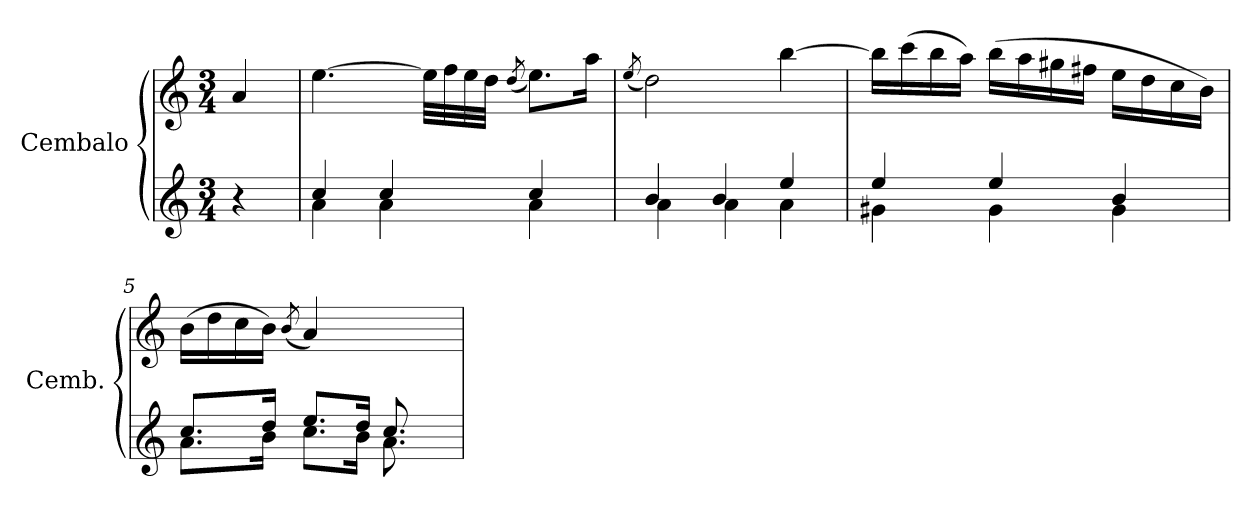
**kern	**kern
*part1	*part1
*staff2	*staff1
*I"Cembalo	*
*I'Cemb.	*
*clefG2	*clefG2
*k[]	*k[]
*M3/4	*M3/4
=1	=1
4r	4a/
=2	=2
*^	*
4cc/	4a\	[4.ee\
4cc/	4a\	.
.	.	32ee\LLL]
.	.	32ff\
.	.	32ee\
.	.	32dd\JJJ
.	.	(8qdd/
4cc/	4a\	8.ee\L)
.	.	16aa\Jk
=3	=3	=3
.	.	(8qee/
4b/	4a\	2dd\)
4b/	4a\	.
4ee/	4a\	[4bb\
=4	=4	=4
4ee/	4g#X\	16bb\LL]
.	.	(16ccc\
.	.	16bb\
.	.	16aa\JJ)
4ee/	4g#\	(16bb\LL
.	.	16aa\
.	.	16gg#X\
.	.	16ff#X\JJ
4b/	4g#\	16ee\LL
.	.	16dd\
.	.	16cc\
.	.	16b\JJ)
=5	=5	=5
8.cc/L	8.a\L	(16b\LL
.	.	16dd\
.	.	16cc\
16dd/Jk	16b\Jk	16b\JJ)
.	.	(8qb/
8.ee/L	8.cc\L	4a/)
16dd/Jk	16b\Jk	.
8.cc/	8.a\	4ryy
16ryy	16ryy	.
*v	*v	*
=	=
*-	*-
